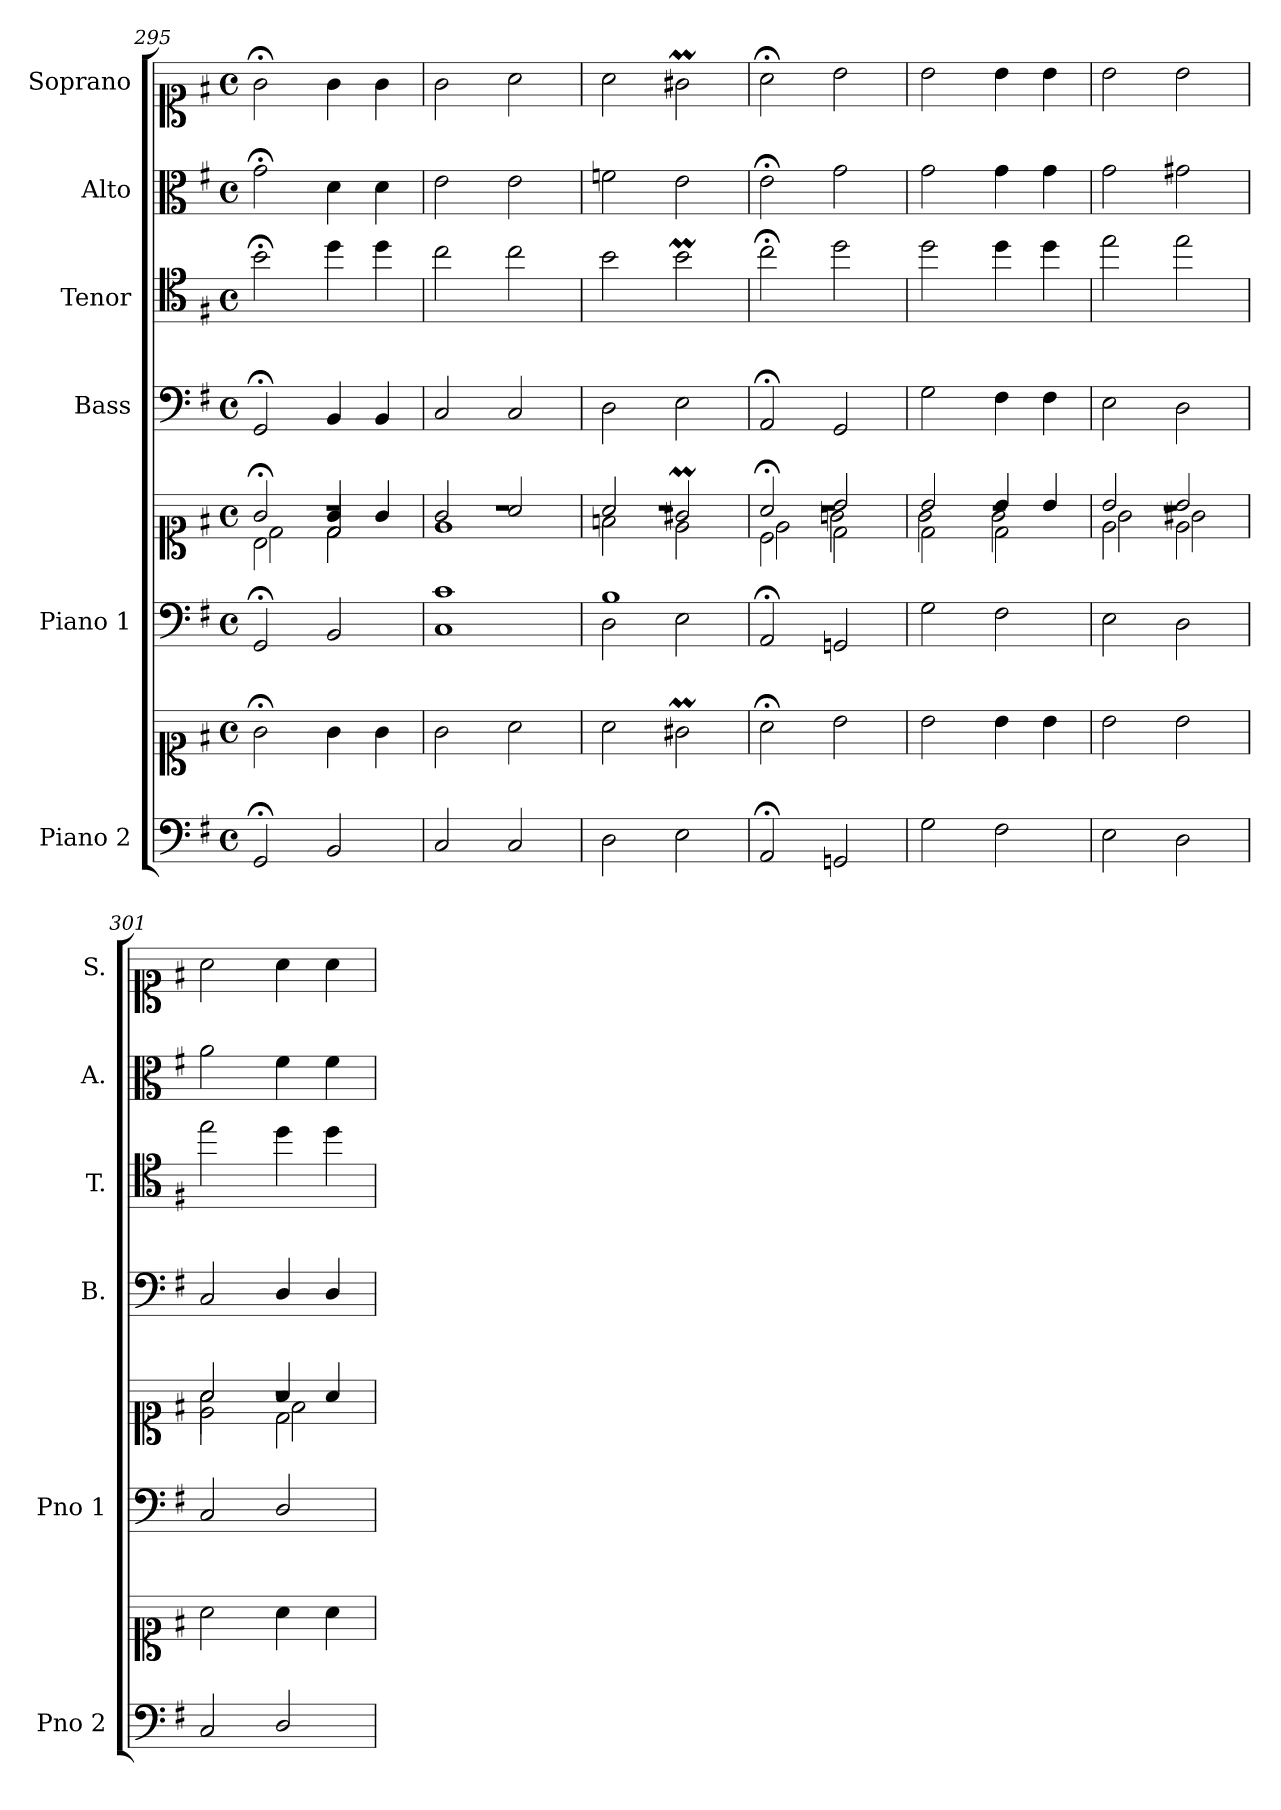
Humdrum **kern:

**kern	**kern	**kern	**kern	**kern	**kern	**kern	**kern
*part6	*part6	*part5	*part5	*part4	*part3	*part2	*part1
*staff8	*staff7	*staff6	*staff5	*staff4	*staff3	*staff2	*staff1
*I"Piano 2	*	*I"Piano 1	*	*I"Bass	*I"Tenor	*I"Alto	*I"Soprano
*I'Pno 2	*	*I'Pno 1	*	*I'B.	*I'T.	*I'A.	*I'S.
*clefF4	*clefC1	*clefF4	*clefC1	*clefF4	*clefC4	*clefC3	*clefC1
*	*	*	*	*	*ITrd7c12	*	*
*k[f#]	*k[f#]	*k[f#]	*k[f#]	*k[f#]	*k[f#]	*k[f#]	*k[f#]
*G:	*G:	*G:	*G:	*G:	*G:	*G:	*G:
*M4/4	*M4/4	*M4/4	*M4/4	*M4/4	*M4/4	*M4/4	*M4/4
*met(c)	*met(c)	*met(c)	*met(c)	*met(c)	*met(c)	*met(c)	*met(c)
=295	=295	=295	=295	=295	=295	=295	=295
*	*	*	*^	*	*	*	*
*	*	*	*	*^	*	*	*	*
*	*	*	*	*	*^	*	*	*	*
2GG;/	2g;<\	2GG;/	2g;</	2B\	2d\	1r	2GG;</	2B;<\	2g;<\	2g;<\
2BB/	4g\	2BB/	4g/	2d\	2d/	.	4BB/	4d\	4d\	4g\
.	4g\	.	4g/	.	.	.	4BB/	4d\	4d\	4g\
*	*	*	*	*	*v	*v	*	*	*	*
=296	=296	=296	=296	=296	=296	=296	=296	=296	=296
*	*	*^	*	*	*	*	*	*	*
2C/	2g\	1c/	1C\	2g/	1e\	1r	2C/	2c\	2e\	2g\
2C/	2a\	.	.	2a/	.	.	2C/	2c\	2e\	2a\
=297	=297	=297	=297	=297	=297	=297	=297	=297	=297	=297
2D\	2a\	1B/	2D\	2a/	2fn\	1r	2D\	2B\	2fn\	2a\
2E\	2g#Xm\	.	2E\	2g#Xm/	2e\	.	2E\	2Bm\	2e\	2g#Xm\
*	*	*v	*v	*	*	*	*	*	*	*
=298	=298	=298	=298	=298	=298	=298	=298	=298	=298
*	*	*	*	*	*^	*	*	*	*
2AA;/	2a;<\	2AA;/	2a;</	2c\	2e\	1r	2AA;</	2c;<\	2e;<\	2a;<\
2GGn/	2b\	2GGn/	2b/	2d\	2gn\	.	2GG/	2d\	2g\	2b\
=299	=299	=299	=299	=299	=299	=299	=299	=299	=299	=299
2G\	2b\	2G\	2b/	2d\	2g\	1r	2G\	2d\	2g\	2b\
2F#\	4b\	2F#\	4b/	2d\	2g\	.	4F#\	4d\	4g\	4b\
.	4b\	.	4b/	.	.	.	4F#\	4d\	4g\	4b\
=300	=300	=300	=300	=300	=300	=300	=300	=300	=300	=300
2E\	2b\	2E\	2b/	2e\	2g\	1r	2E\	2e\	2g\	2b\
2D\	2b\	2D\	2b/	2e\	2g#X\	.	2D\	2e\	2g#X\	2b\
!!LO:PB:g=z
=301	=301	=301	=301	=301	=301	=301	=301	=301	=301	=301
2C/	2a\	2C/	2a/	2e\	2a\	1r	2C/	2e\	2a\	2a\
2D/	4a\	2D/	4a/	2d\	2f#\	.	4D/	4d\	4f#\	4a\
.	4a\	.	4a/	.	.	.	4D/	4d\	4f#\	4a\
*	*	*	*v	*v	*v	*v	*	*	*	*
=	=	=	=	=	=	=	=
*-	*-	*-	*-	*-	*-	*-	*-
